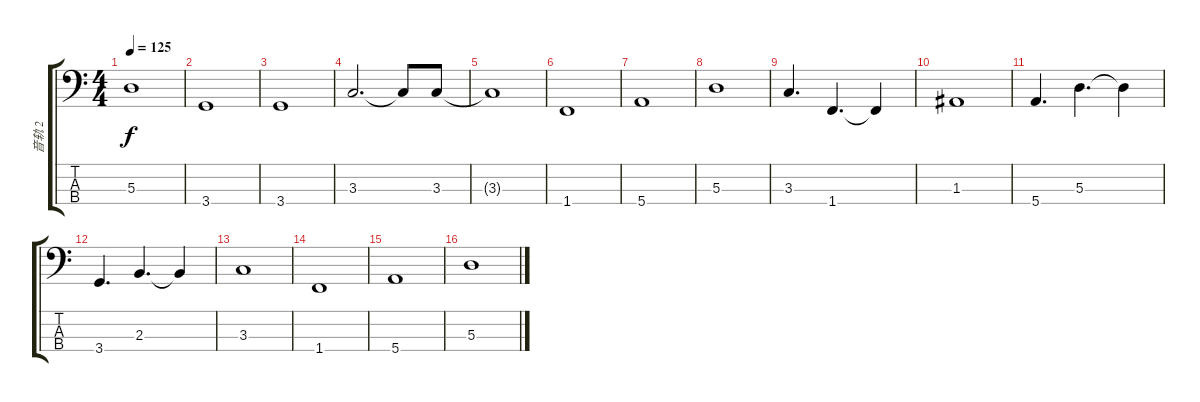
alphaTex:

\track ("音轨 2" "音轨 2") {instrument electricbassfinger}
\staff {score tabs}
\tuning (G2 D2 A1 E1) {hide}
\ts (4 4)
\tempo 125
\clef f4
\ks c
5.3.1{dy f} |
3.4.1 |
3.4.1 |
3.3.2{d} 3.3{t}.8 3.3.8 |
3.3{t}.1 |
1.4.1 |
5.4.1 |
5.3.1 |
3.3.4{d} 1.4.4{d} 1.4{t}.4 |
1.3.1 |
5.4.4{d} 5.3.4{d} 5.3{t}.4 |
3.4.4{d} 2.3.4{d} 2.3{t}.4 |
3.3.1 |
1.4.1 |
5.4.1 |
5.3.1
